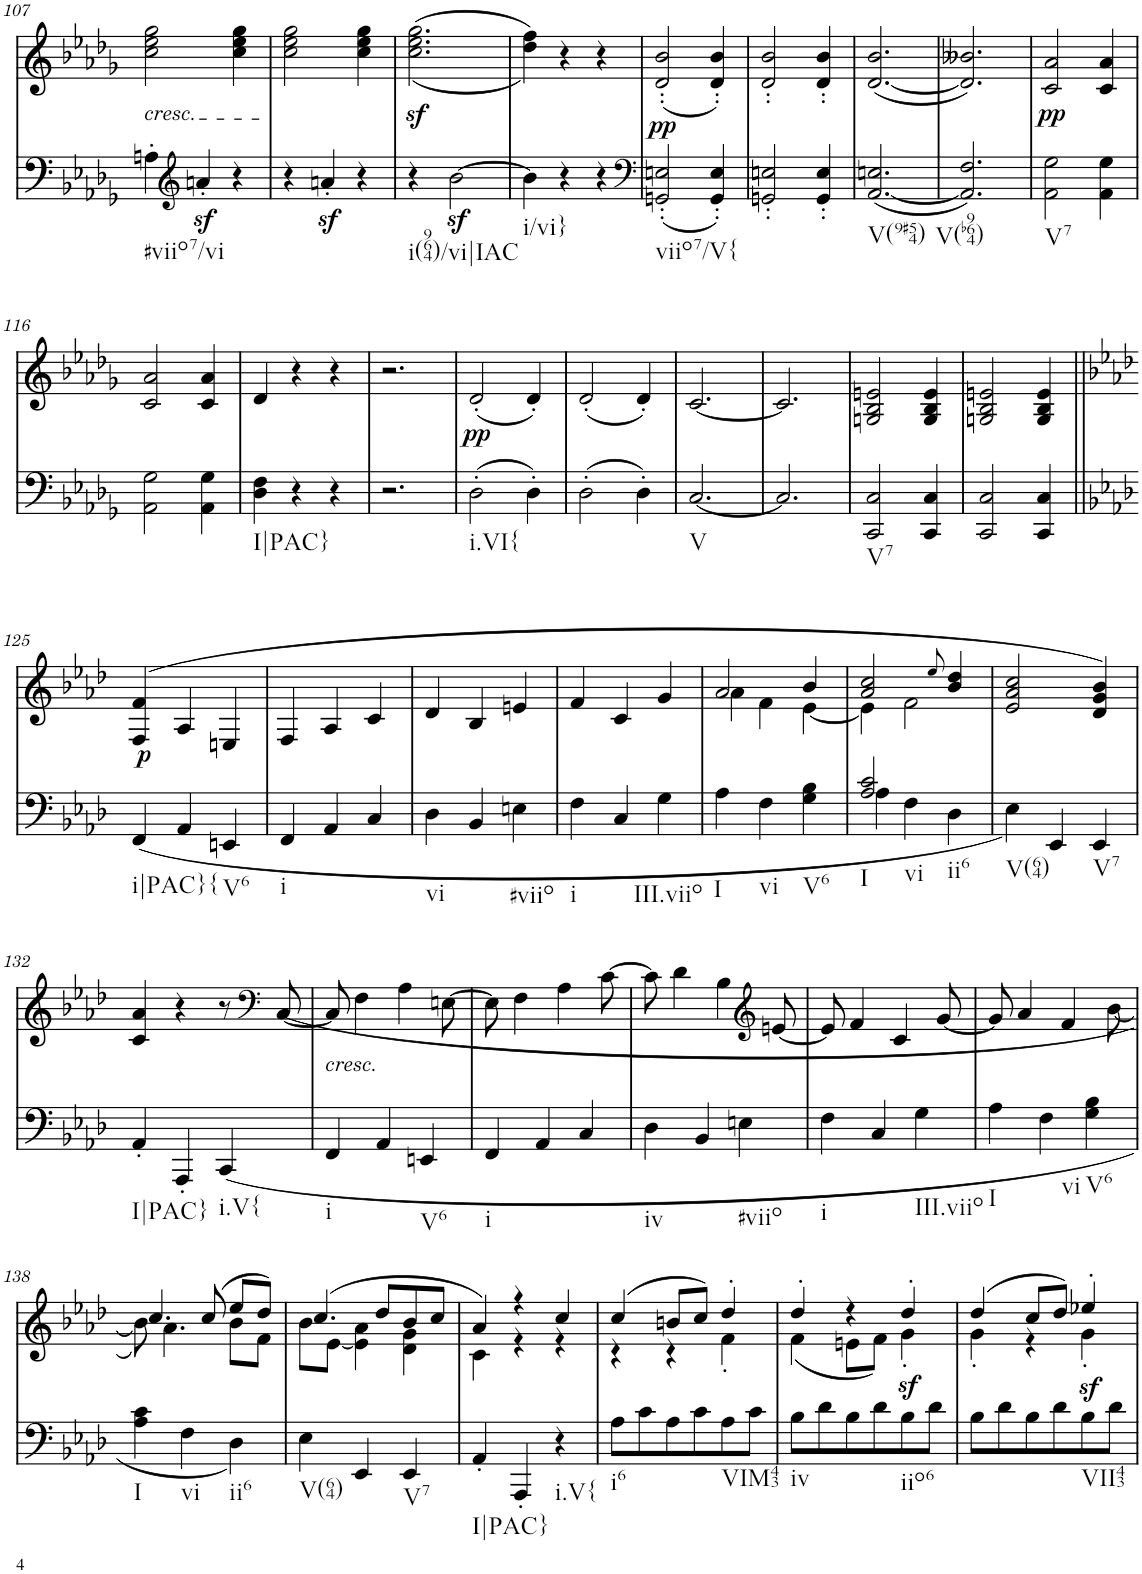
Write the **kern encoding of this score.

**kern	**text	**dynam	**kern	**text	**dynam
*part2	*part2	*part2	*part1	*part1	*part1
*staff2	*staff2	*staff2	*staff1	*staff1	*staff1
*I"piano	*	*	*I"piano	*	*
*I'Pno	*	*	*I'Pno	*	*
!!LO:PB:g=z
*clefF4	*	*	*clefG2	*	*
*k[b-e-a-d-g-]	*	*	*k[b-e-a-d-g-]	*	*
*M3/4	*	*	*M3/4	*	*
=107	=107	=107	=107	=107	=107
!	!	!	!LO:TX:b:i:t=cresc.	!	!
!LO:TX:b:t=#viio7/vi	!	!	!	!	!
!	!	!	!	!LO:LY:b	!
4An'\	.	.	2cc\ 2ee-\ 2gg-\	<	.
*clefG2	*	*	*	*	*
4anz<'/	.	.	.	.	.
4r	.	.	4cc\ 4ee-\ 4gg-\	.	.
=108	=108	=108	=108	=108	=108
4r	.	.	2cc\ 2ee-\ 2gg-\	.	.
4anz<'/	.	.	.	.	.
4r	.	.	4cc\ 4ee-\ 4gg-\	.	.
=109	=109	=109	=109	=109	=109
!LO:TX:b:t=i(964)/vi|IAC	!	!	!	!	!
4r	.	.	(<(2.cc\z< 2.ee-\z< 2.gg-\z<	.	.
[2b-z<\	.	.	.	.	.
=110	=110	=110	=110	=110	=110
!LO:TX:b:t=i/vi}	!	!	!	!	!
4b-\]	.	.	4dd-\ 4ff\))	.	.
4r	.	.	4r	.	.
4r	.	.	4r	.	.
=111	=111	=111	=111	=111	=111
*clefF4	*	*	*	*	*
!LO:TX:b:t=viio7/V{	!	!	!	!	!
!	!LO:LY:b	!	!	!LO:LY:b	!LO:DY:b
(2GGn/' 2En/'	pp	.	(2d-/' 2b-/'	pp	pp
4GG/' 4E/')	.	.	4d-/' 4b-/')	.	.
=112	=112	=112	=112	=112	=112
2GGn/' 2En/'	.	.	2d-/' 2b-/'	.	.
4GG/' 4E/'	.	.	4d-/' 4b-/'	.	.
=113	=113	=113	=113	=113	=113
!LO:TX:b:t=V(9#54)	!	!	!	!	!
([2.AA-/ 2.En/	.	.	([2.d-/ 2.b-/	.	.
=114	=114	=114	=114	=114	=114
!LO:TX:b:t=V(b964)	!	!	!	!	!
2.AA-/] 2.F/)	.	.	2.d-/] 2.b--X/)	.	.
=115	=115	=115	=115	=115	=115
!LO:TX:b:t=V7	!	!	!	!	!
!	!LO:LY:b	!	!	!LO:LY:b	!LO:DY:b
2AA-\ 2G-\	pp	.	2c/ 2a-/	pp	pp
4AA-\ 4G-\	.	.	4c/ 4a-/	.	.
!!LO:LB:g=z
=116	=116	=116	=116	=116	=116
2AA-\ 2G-\	.	.	2c/ 2a-/	.	.
4AA-\ 4G-\	.	.	4c/ 4a-/	.	.
=117	=117	=117	=117	=117	=117
!LO:TX:b:t=I|PAC}	!	!	!	!	!
4D-\ 4F\	.	.	4d-/	.	.
4r	.	.	4r	.	.
4r	.	.	4r	.	.
=118	=118	=118	=118	=118	=118
2.r	.	.	2.r	.	.
=119	=119	=119	=119	=119	=119
!LO:TX:b:t=i.VI{	!	!	!	!	!
!	!LO:LY:b	!	!	!LO:LY:b	!LO:DY:b
(2D-'\	pp	.	(2d-'/	pp	pp
4D-'\)	.	.	4d-'/)	.	.
=120	=120	=120	=120	=120	=120
(2D-'\	.	.	(2d-'/	.	.
4D-'\)	.	.	4d-'/)	.	.
=121	=121	=121	=121	=121	=121
!LO:TX:b:t=V	!	!	!	!	!
[2.C/	.	.	[2.c/	.	.
=122	=122	=122	=122	=122	=122
2.C/]	.	.	2.c/]	.	.
=123	=123	=123	=123	=123	=123
!LO:TX:b:t=V7	!	!	!	!	!
2CC/ 2C/	.	.	2Gn/ 2B-/ 2en/	.	.
4CC/ 4C/	.	.	4G/ 4B-/ 4e/	.	.
=124	=124	=124	=124	=124	=124
2CC/ 2C/	.	.	2Gn/ 2B-/ 2en/	.	.
4CC/ 4C/	.	.	4G/ 4B-/ 4e/	.	.
!!LO:LB:g=z
=125||	=125||	=125||	=125||	=125||	=125||
*k[b-e-a-d-]	*	*	*k[b-e-a-d-]	*	*
!LO:TX:b:t=i|PAC}{	!	!	!	!	!
!	!LO:LY:b	!LO:DY:a	!	!LO:LY:b	!
(<4FF/	p	p	(4F/ 4f/	p	.
4AA-/	.	.	4A-/	.	.
!LO:TX:b:t=V6	!	!	!	!	!
4EEn/	.	.	4En/	.	.
=126	=126	=126	=126	=126	=126
!LO:TX:b:t=i	!	!	!	!	!
4FF/	.	.	4F/	.	.
4AA-/	.	.	4A-/	.	.
4C/	.	.	4c/	.	.
=127	=127	=127	=127	=127	=127
!LO:TX:b:t=vi	!	!	!	!	!
4D-\	.	.	4d-/	.	.
4BB-/	.	.	4B-/	.	.
!LO:TX:b:t=#viio	!	!	!	!	!
4En\	.	.	4en/	.	.
=128	=128	=128	=128	=128	=128
!LO:TX:b:t=i	!	!	!	!	!
4F\	.	.	4f/	.	.
4C/	.	.	4c/	.	.
!LO:TX:b:t=III.viio	!	!	!	!	!
4G\	.	.	4g/	.	.
=129	=129	=129	=129	=129	=129
*	*	*	*^	*	*
!LO:TX:b:t=I	!	!	!	!	!	!
4A-\	.	.	2a-/	4a-\	.	.
!LO:TX:b:t=vi	!	!	!	!	!	!
4F\	.	.	.	4f\	.	.
!LO:TX:b:t=V6	!	!	!	!	!	!
4G\ 4B-\	.	.	4b-/	[4e-\	.	.
=130	=130	=130	=130	=130	=130	=130
*^	*	*	*	*	*	*
!LO:TX:b:t=I	!	!	!	!	!	!	!
!LO:TX:b:t=vi	!	!	!	!	!	!	!
2A-/ 2c/	4A-\	.	.	2a-/ 2cc/	4e-\]	.	.
.	4F\	.	.	.	2f\	.	.
.	.	.	.	8qee-/	.	.	.
!LO:TX:b:t=ii6	!	!	!	!	!	!	!
4ryy	4D-\	.	.	4b-/ 4dd-/	.	.	.
*	*	*	*	*v	*v	*	*
=131	=131	=131	=131	=131	=131	=131
!LO:TX:b:t=V(64)	!	!	!	!	!	!
*v	*v	*	*	*	*	*
4E-\)	.	.	2e-/ 2a-/ 2cc/	.	.
4EE-/	.	.	.	.	.
!LO:TX:b:t=V7	!	!	!	!	!
4EE-/	.	.	4d-/ 4g/ 4b-/)	.	.
!!LO:LB:g=z
=132	=132	=132	=132	=132	=132
!LO:TX:b:t=I|PAC}	!	!	!	!	!
4AA-'/	.	.	4c/ 4a-/	.	.
4AAA-'/	.	.	4r	.	.
!LO:TX:b:t=i.V{	!	!	!	!	!
(<4CC/	.	.	8r	.	.
*	*	*	*clefF4	*	*
.	.	.	([8C/	.	.
=133	=133	=133	=133	=133	=133
!	!	!	!LO:TX:b:i:t=cresc.	!	!
!LO:TX:b:t=i	!	!	!	!	!
!	!	!	!	!LO:LY:b	!
4FF/	.	.	8C/]	<	.
.	.	.	4F\	.	.
4AA-/	.	.	.	.	.
.	.	.	4A-\	.	.
!LO:TX:b:t=V6	!	!	!	!	!
4EEn/	.	.	.	.	.
.	.	.	[8En\	.	.
=134	=134	=134	=134	=134	=134
!LO:TX:b:t=i	!	!	!	!	!
4FF/	.	.	8E\]	.	.
.	.	.	4F\	.	.
4AA-/	.	.	.	.	.
.	.	.	4A-\	.	.
4C/	.	.	.	.	.
.	.	.	[8c\	.	.
=135	=135	=135	=135	=135	=135
!LO:TX:b:t=iv	!	!	!	!	!
4D-\	.	.	8c\]	.	.
.	.	.	4d-\	.	.
4BB-/	.	.	.	.	.
.	.	.	4B-\	.	.
!LO:TX:b:t=#viio	!	!	!	!	!
4En\	.	.	.	.	.
*	*	*	*clefG2	*	*
.	.	.	[8en/	.	.
=136	=136	=136	=136	=136	=136
!LO:TX:b:t=i	!	!	!	!	!
4F\	.	.	8e/]	.	.
.	.	.	4f/	.	.
4C/	.	.	.	.	.
.	.	.	4c/	.	.
!LO:TX:b:t=III.viio	!	!	!	!	!
4G\	.	.	.	.	.
.	.	.	[8g/	.	.
=137	=137	=137	=137	=137	=137
!LO:TX:b:t=I	!	!	!	!	!
4A-\	.	.	8g/]	.	.
.	.	.	4a-/	.	.
!LO:TX:b:t=vi	!	!	!	!	!
4F\	.	.	.	.	.
.	.	.	4f/	.	.
!LO:TX:b:t=V6	!	!	!	!	!
4G\ 4B-\	.	.	.	.	.
.	.	.	[8b-\	.	.
!!LO:LB:g=z
=138	=138	=138	=138	=138	=138
*	*	*	*^	*	*
!LO:TX:b:t=I	!	!	!	!	!	!
4A-\ 4c\	.	.	4.cc/	8b-\])	.	.
.	.	.	.	4.a-\	.	.
!LO:TX:b:t=vi	!	!	!	!	!	!
4F\	.	.	.	.	.	.
.	.	.	(8cc/	.	.	.
!LO:TX:b:t=ii6	!	!	!	!	!	!
4D-\)	.	.	8ee-/L	8b-\L	.	.
.	.	.	8dd-/J)	8f\J	.	.
=139	=139	=139	=139	=139	=139	=139
!LO:TX:b:t=V(64)	!	!	!	!	!	!
4E-\	.	.	(4.cc/	8b-\L	.	.
.	.	.	.	[8e-\J	.	.
4EE-/	.	.	.	4e-\] 4a-\	.	.
.	.	.	8dd-/L	.	.	.
!LO:TX:b:t=V7	!	!	!	!	!	!
4EE-/	.	.	8b-/	4d-\ 4g\	.	.
.	.	.	8cc/J	.	.	.
=140	=140	=140	=140	=140	=140	=140
!LO:TX:b:t=I|PAC}	!	!	!	!	!	!
4AA-'/	.	.	4a-/)	4c\	.	.
4AAA-'/	.	.	4r	4r	.	.
!LO:TX:b:t=i.V{	!	!	!	!	!	!
4r	.	.	4cc/	4r	.	.
=141	=141	=141	=141	=141	=141	=141
!LO:TX:b:t=i6	!	!	!	!	!	!
8A-\L	.	.	(4cc/	4r	.	.
8c\	.	.	.	.	.	.
8A-\	.	.	8bn/L	4r	.	.
8c\	.	.	8cc/J)	.	.	.
!LO:TX:b:t=VIM43	!	!	!	!	!	!
8A-\	.	.	4dd-'/	4f'\	.	.
8c\J	.	.	.	.	.	.
=142	=142	=142	=142	=142	=142	=142
!LO:TX:b:t=iv	!	!	!	!	!	!
8B-\L	.	.	4dd-'/	(4f\	.	.
8d-\	.	.	.	.	.	.
8B-\	.	.	4r	8en\L	.	.
8d-\	.	.	.	8f\J)	.	.
!LO:TX:b:t=iio6	!	!	!	!	!	!
8B-z>\	.	.	4dd-'/	4g'\	.	.
8d-\J	.	.	.	.	.	.
=143	=143	=143	=143	=143	=143	=143
8B-\L	.	.	(4dd-/	4g'\	.	.
8d-\	.	.	.	.	.	.
8B-\	.	.	8cc/L	4r	.	.
8d-\	.	.	8dd-/J)	.	.	.
!LO:TX:b:t=VII43	!	!	!	!	!	!
8B-z>\	.	.	4ee-X'/	4g'\	.	.
8d-\J	.	.	.	.	.	.
*	*	*	*v	*v	*	*
=	=	=	=	=	=
*-	*-	*-	*-	*-	*-
